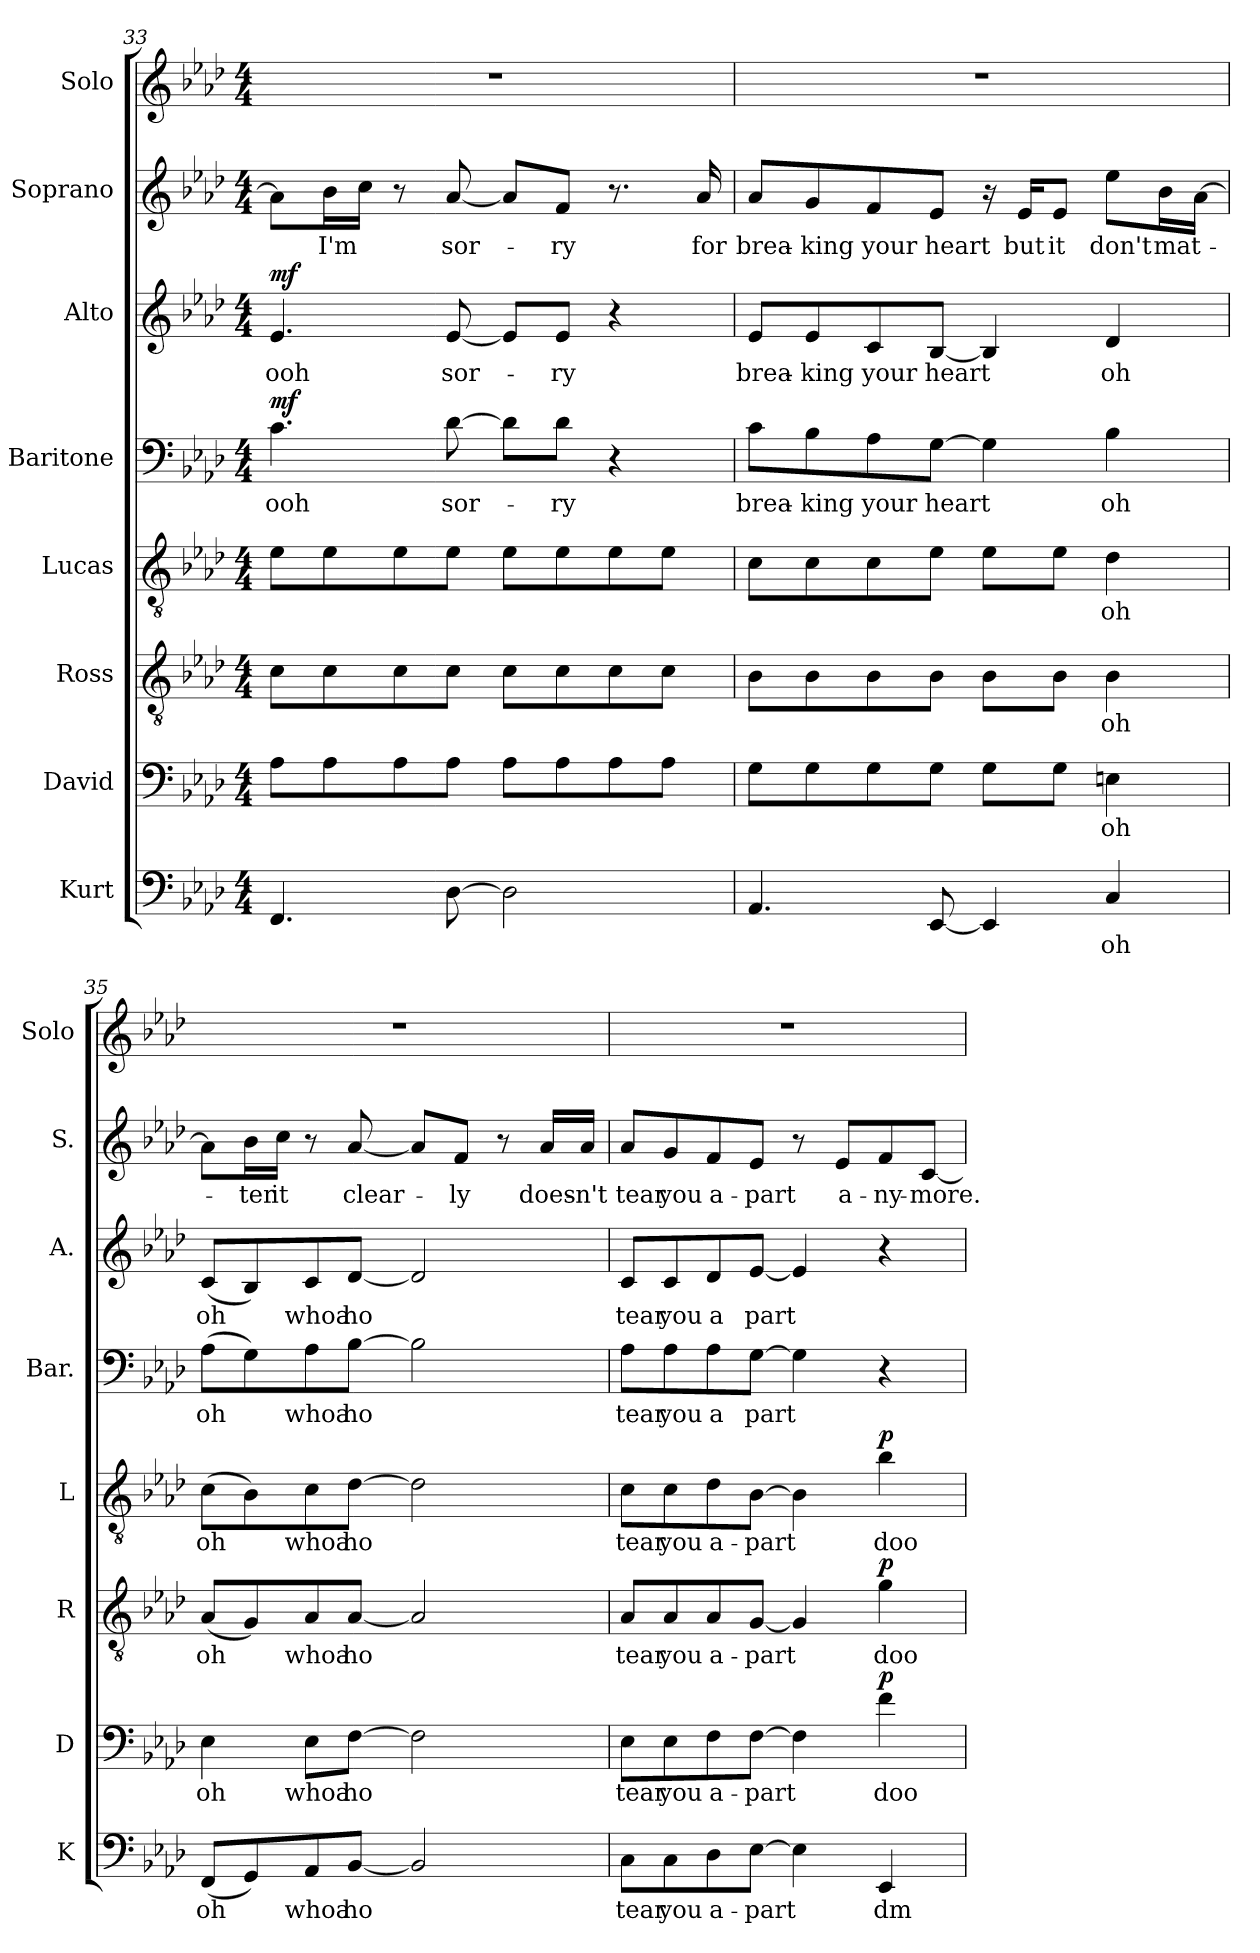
**kern	**text	**kern	**text	**dynam	**kern	**text	**dynam	**kern	**text	**dynam	**kern	**text	**dynam	**kern	**text	**dynam	**kern	**text	**kern
*part8	*part8	*part7	*part7	*part7	*part6	*part6	*part6	*part5	*part5	*part5	*part4	*part4	*part4	*part3	*part3	*part3	*part2	*part2	*part1
*staff8	*staff8	*staff7	*staff7	*staff7	*staff6	*staff6	*staff6	*staff5	*staff5	*staff5	*staff4	*staff4	*staff4	*staff3	*staff3	*staff3	*staff2	*staff2	*staff1
*I"Kurt	*	*I"David	*	*	*I"Ross	*	*	*I"Lucas	*	*	*I"Baritone	*	*	*I"Alto	*	*	*I"Soprano	*	*I"Solo
*I'K	*	*I'D	*	*	*I'R	*	*	*I'L	*	*	*I'Bar.	*	*	*I'A.	*	*	*I'S.	*	*I'Solo
*clefF4	*	*clefF4	*	*	*clefGv2	*	*	*clefGv2	*	*	*clefF4	*	*	*clefG2	*	*	*clefG2	*	*clefG2
*k[b-e-a-d-]	*	*k[b-e-a-d-]	*	*	*k[b-e-a-d-]	*	*	*k[b-e-a-d-]	*	*	*k[b-e-a-d-]	*	*	*k[b-e-a-d-]	*	*	*k[b-e-a-d-]	*	*k[b-e-a-d-]
*M4/4	*	*M4/4	*	*	*M4/4	*	*	*M4/4	*	*	*M4/4	*	*	*M4/4	*	*	*M4/4	*	*M4/4
=33	=33	=33	=33	=33	=33	=33	=33	=33	=33	=33	=33	=33	=33	=33	=33	=33	=33	=33	=33
!	!	!	!	!	!	!	!	!	!	!	!	!	!LO:DY:b	!	!	!LO:DY:b	!	!	!
4.FF/	.	8A-\L	.	.	8c\L	.	.	8e-\L	.	.	4.c\	ooh	mf	4.e-/	ooh	mf	8a-\L]	.	1r
.	.	8A-\	.	.	8c\	.	.	8e-\	.	.	.	.	.	.	.	.	16b-\L	I'm	.
.	.	.	.	.	.	.	.	.	.	.	.	.	.	.	.	.	16cc\JJ	.	.
.	.	8A-\	.	.	8c\	.	.	8e-\	.	.	.	.	.	.	.	.	8r	.	.
[8D-\	.	8A-\J	.	.	8c\J	.	.	8e-\J	.	.	[8d-\	sor-	.	[8e-/	sor-	.	[8a-/	sor-	.
2D-\]	.	8A-\L	.	.	8c\L	.	.	8e-\L	.	.	8d-\L]	.	.	8e-/L]	.	.	8a-/L]	.	.
.	.	8A-\	.	.	8c\	.	.	8e-\	.	.	8d-\J	-ry	.	8e-/J	-ry	.	8f/J	-ry	.
.	.	8A-\	.	.	8c\	.	.	8e-\	.	.	4r	.	.	4r	.	.	8.r	.	.
.	.	8A-\J	.	.	8c\J	.	.	8e-\J	.	.	.	.	.	.	.	.	.	.	.
.	.	.	.	.	.	.	.	.	.	.	.	.	.	.	.	.	16a-/	for	.
!!LO:PB:g=z
=34	=34	=34	=34	=34	=34	=34	=34	=34	=34	=34	=34	=34	=34	=34	=34	=34	=34	=34	=34
4.AA-/	.	8G\L	.	.	8B-\L	.	.	8c\L	.	.	8c\L	brea-	.	8e-/L	brea-	.	8a-/L	brea-	1r
.	.	8G\	.	.	8B-\	.	.	8c\	.	.	8B-\	-king	.	8e-/	-king	.	8g/	-king	.
.	.	8G\	.	.	8B-\	.	.	8c\	.	.	8A-\	your	.	8c/	your	.	8f/	your	.
[8EE-/	.	8G\J	.	.	8B-\J	.	.	8e-\J	.	.	[8G\J	heart	.	[8B-/J	heart	.	8e-/J	heart	.
4EE-/]	.	8G\L	.	.	8B-\L	.	.	8e-\L	.	.	4G\]	.	.	4B-/]	.	.	16r	.	.
.	.	.	.	.	.	.	.	.	.	.	.	.	.	.	.	.	16e-/KL	but	.
.	.	8G\J	.	.	8B-\J	.	.	8e-\J	.	.	.	.	.	.	.	.	8e-/J	it	.
4C/	oh	4En\	oh	.	4B-\	oh	.	4d-\	oh	.	4B-\	oh	.	4d-/	oh	.	8ee-\L	don't	.
.	.	.	.	.	.	.	.	.	.	.	.	.	.	.	.	.	16b-\L	mat-	.
.	.	.	.	.	.	.	.	.	.	.	.	.	.	.	.	.	[16a-\JJ	.	.
=35	=35	=35	=35	=35	=35	=35	=35	=35	=35	=35	=35	=35	=35	=35	=35	=35	=35	=35	=35
(8FF/L	oh	4E-\	oh	.	(8A-/L	oh	.	(8c\L	oh	.	(8A-\L	oh	.	(8c/L	oh	.	8a-\L]	.	1r
8GG/)	.	.	.	.	8G/)	.	.	8B-\)	.	.	8G\)	.	.	8B-/)	.	.	16b-\L	-ter	.
.	.	.	.	.	.	.	.	.	.	.	.	.	.	.	.	.	16cc\JJ	it	.
8AA-/	whoa	8E-\L	whoa	.	8A-/	whoa	.	8c\	whoa	.	8A-\	whoa	.	8c/	whoa	.	8r	.	.
[8BB-/J	ho	[8F\J	ho	.	[8A-/J	ho	.	[8d-\J	ho	.	[8B-\J	ho	.	[8d-/J	ho	.	[8a-/	clear-	.
2BB-/]	.	2F\]	.	.	2A-/]	.	.	2d-\]	.	.	2B-\]	.	.	2d-/]	.	.	8a-/L]	.	.
.	.	.	.	.	.	.	.	.	.	.	.	.	.	.	.	.	8f/J	-ly	.
.	.	.	.	.	.	.	.	.	.	.	.	.	.	.	.	.	8r	.	.
.	.	.	.	.	.	.	.	.	.	.	.	.	.	.	.	.	16a-/LL	does-	.
.	.	.	.	.	.	.	.	.	.	.	.	.	.	.	.	.	16a-/JJ	-n't	.
!!LO:PB:g=z
=36	=36	=36	=36	=36	=36	=36	=36	=36	=36	=36	=36	=36	=36	=36	=36	=36	=36	=36	=36
8C\L	tear	8E-\L	tear	.	8A-/L	tear	.	8c\L	tear	.	8A-\L	tear	.	8c/L	tear	.	8a-/L	tear	1r
8C\	you	8E-\	you	.	8A-/	you	.	8c\	you	.	8A-\	you	.	8c/	you	.	8g/	you	.
8D-\	a-	8F\	a-	.	8A-/	a-	.	8d-\	a-	.	8A-\	a	.	8d-/	a	.	8f/	a-	.
[8E-\J	-part	[8F\J	-part	.	[8G/J	-part	.	[8B-\J	-part	.	[8G\J	part	.	[8e-/J	part	.	8e-/J	-part	.
4E-\]	.	4F\]	.	.	4G/]	.	.	4B-\]	.	.	4G\]	.	.	4e-/]	.	.	8r	.	.
.	.	.	.	.	.	.	.	.	.	.	.	.	.	.	.	.	8e-/L	a-	.
!	!	!	!	!LO:DY:b	!	!	!LO:DY:b	!	!	!LO:DY:b	!	!	!	!	!	!	!	!	!
4EE-/	dm	4f\	doo	p	4g\	doo	p	4b-\	doo	p	4r	.	.	4r	.	.	8f/	-ny-	.
.	.	.	.	.	.	.	.	.	.	.	.	.	.	.	.	.	[8c/J	-more.	.
=	=	=	=	=	=	=	=	=	=	=	=	=	=	=	=	=	=	=	=
*-	*-	*-	*-	*-	*-	*-	*-	*-	*-	*-	*-	*-	*-	*-	*-	*-	*-	*-	*-
